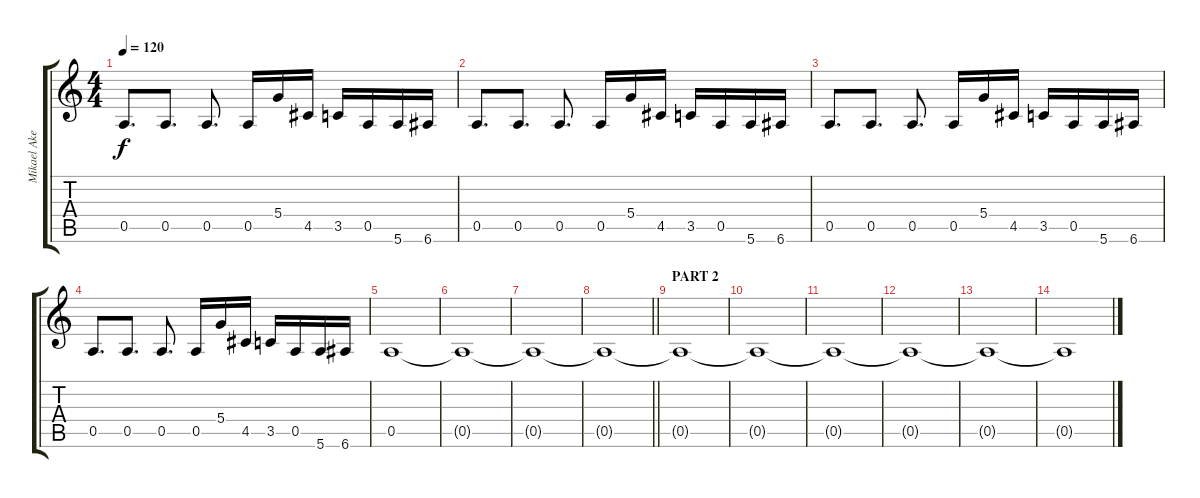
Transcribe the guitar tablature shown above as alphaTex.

\track ("Mikael Akerfeldt - Electric Guitar 1" "Mikael Ake") {instrument distortionguitar}
\staff {score tabs}
\tuning (E4 B3 G3 D3 A2 E2) {hide}
\ts (4 4)
\tempo 120
\clef g2
\ks c
0.5.8{d dy f} 0.5.8{d} 0.5.8{d} 0.5.16 5.4.16 4.5.16 3.5.16 0.5.16 5.6.16 6.6.16 |
0.5.8{d} 0.5.8{d} 0.5.8{d} 0.5.16 5.4.16 4.5.16 3.5.16 0.5.16 5.6.16 6.6.16 |
0.5.8{d} 0.5.8{d} 0.5.8{d} 0.5.16 5.4.16 4.5.16 3.5.16 0.5.16 5.6.16 6.6.16 |
0.5.8{d} 0.5.8{d} 0.5.8{d} 0.5.16 5.4.16 4.5.16 3.5.16 0.5.16 5.6.16 6.6.16 |
0.5.1 |
0.5{t}.1 |
0.5{t}.1{volume 6} |
\barLineRight lightlight
0.5{t}.1 |
\section ("" "PART 2")
0.5{t}.1 |
0.5{t}.1 |
0.5{t}.1{volume 0} |
0.5{t}.1 |
0.5{t}.1 |
0.5{t}.1
